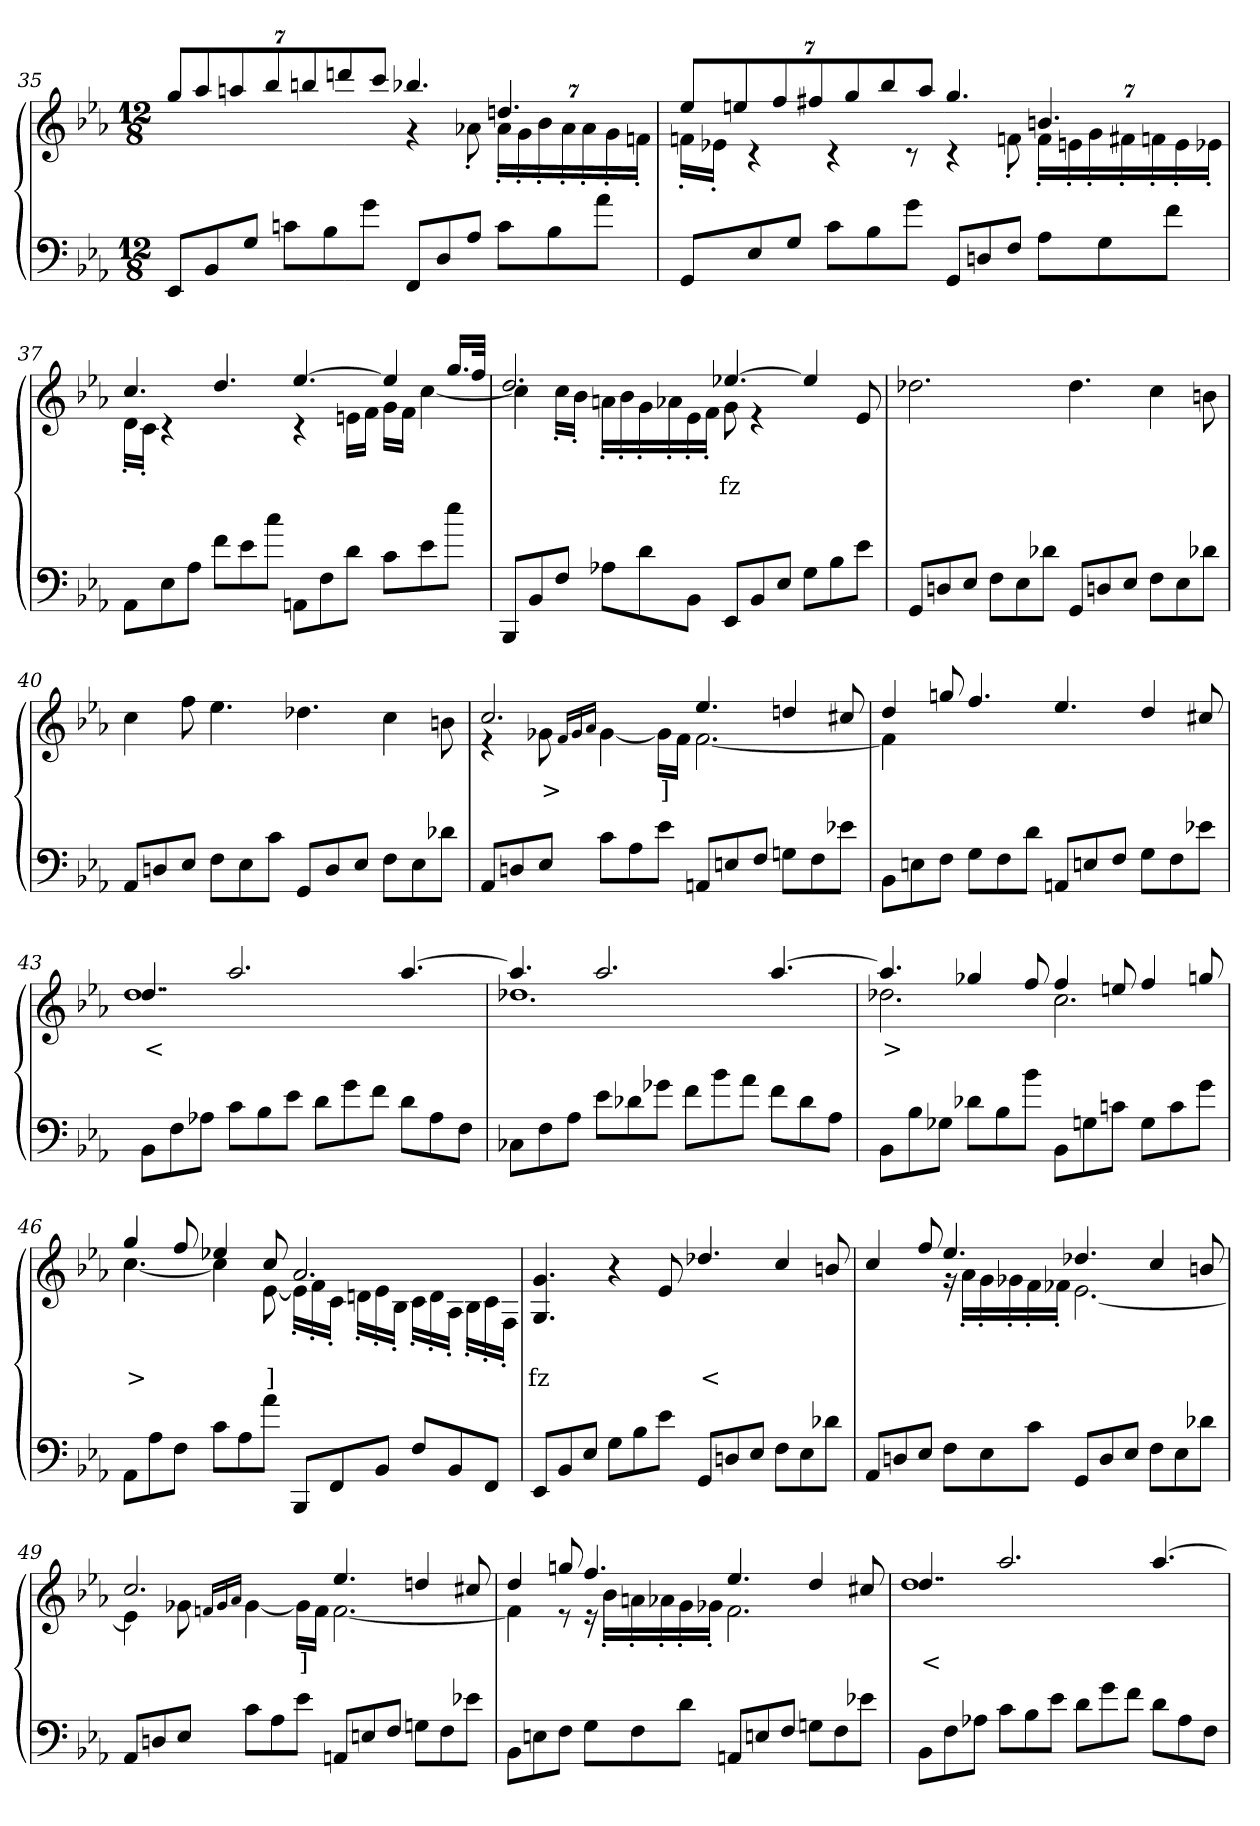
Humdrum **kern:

**kern	**kern	**text
*part2	*part1	*part1
*staff2	*staff1	*staff1
*clefF4	*clefG2	*
*k[b-e-a-]	*k[b-e-a-]	*
*M12/8	*M12/8	*
=35	=35	=35
*	*^	*
8EE-L	28%3gg/L	2.ryy	.
.	28%3aa-	.	.
8BB-	.	.	.
.	28%3aan	.	.
8GJ	.	.	.
.	28%3bb-	.	.
8cnL	.	.	.
.	28%3bbn	.	.
8B-	.	.	.
.	28%3dddn	.	.
8gJ	.	.	.
.	28%3cccJ	.	.
8FFL	4.bb-X	4r	.
8D	.	.	.
8A-J	.	8a-X'>	.
8cL	4.ddn	56%3a-'>LL	.
.	.	56%3g'>	.
.	.	56%3b-'>	.
8B-	.	.	.
.	.	56%3a-'>	.
.	.	56%3a-'>	.
8a-J	.	.	.
.	.	56%3g'>	.
.	.	56%3fn'>JJ	.
=36	=36	=36	=36
8GG/L	28%3ee-L	16fn'>LL	.
.	.	16e-X'>JJ	.
.	28%3een	.	.
8E-	.	4r	.
.	28%3ff	.	.
8GJ	.	.	.
.	28%3ff#X	.	.
8cL	.	4r	.
.	28%3gg	.	.
8B-	.	.	.
.	28%3bb-	.	.
8gJ	.	8r	.
.	28%3aa-J	.	.
8GGL	4.gg	4r	.
8Dn	.	.	.
8FJ	.	8fn'>	.
8A-L	4.bn	56%3f'>LL	.
.	.	56%3en'>	.
.	.	56%3g'>	.
8G	.	.	.
.	.	56%3f#X'>	.
.	.	56%3fn'>	.
8fJ	.	.	.
.	.	56%3e'>	.
.	.	56%3e-X'>JJ	.
=37	=37	=37	=37
8AA-L	4.cc	16d'>LL	.
.	.	16c'>JJ	.
8E-	.	4r	.
8A-J	.	.	.
8fL	4.dd/	4.ryy	.
8e-	.	.	.
8ccJ	.	.	.
8AAnL	[4.ee-	4r	.
8F	.	.	.
8dJ	.	16enLL	.
.	.	16fJJ	.
8cL	4ee-]	16gLL	.
.	.	16fJJ	.
8e-	.	[4cc	.
8ee-J	16.ggLL	.	.
.	32ffJJk	.	.
=38	=38	=38	=38
8BBB-L	2.dd	4cc]	.
8BB-	.	.	.
8FJ	.	16cc'>LL	.
.	.	16b-'>JJ	.
8A-XL	.	16an'>LL	.
.	.	16b-'>	.
8d	.	16g'>	.
.	.	16a-X'>	.
8BB-J	.	16e-'>	.
.	.	16f'>JJ	.
8EE-L	[4.ee-X	8g	fz
8BB-	.	4r	p
8E-J	.	.	.
8GL	4ee-/]	4.ryy	.
8B-	.	.	.
8e-J	8e-	.	.
*	*v	*v	*
=39	=39	=39
8GGL	2.dd-X	.
8Dn	.	.
8E-J	.	.
8FL	.	.
8E-	.	.
8d-XJ	.	.
8GGL	4.dd-	.
8Dn	.	.
8E-J	.	.
8FL	4cc	.
8E-	.	.
8d-XJ	8bn	.
=40	=40	=40
8AA-L	4cc	.
8Dn	.	.
8E-J	8ff	.
8FL	4.ee-	.
8E-	.	.
8cJ	.	.
8GGL	4.dd-X	.
8D	.	.
8E-J	.	.
8FL	4cc	.
8E-	.	.
8d-XJ	8bn	.
=41	=41	=41
*	*^	*
8AA-L	2.cc	4r	.
8Dn	.	.	.
8E-J	.	8g-X	>
.	.	16qf/L	.
.	.	16qg-/	.
.	.	16qa-/J	.
8cL	.	[4g-	.
8A-	.	.	.
8e-J	.	16g-LL]	]
.	.	16fJJ	.
8AAn/L	4.ee-	[2.f	.
8En	.	.	.
8FJ	.	.	.
8GnL	4ddn	.	.
8F	.	.	.
8e-XJ	8cc#X	.	.
=42	=42	=42	=42
8BB-L	4dd	4f]	.
8En	.	.	.
8FJ	8ggn/	1ryy	.
8GL	4.ff/	.	.
8F	.	.	.
8dJ	.	.	.
8AAnL	4.ee-/	.	.
8En	.	.	.
8FJ	.	.	.
8GL	4dd/	.	.
8F	.	4ryy	.
8e-XJ	8cc#X/	.	.
=43	=43	=43	=43
8BB-L	4.dd	1.dd	<
8F	.	.	.
8A-XJ	.	.	.
8cL	2.aa-	.	.
8B-	.	.	.
8e-J	.	.	.
8dL	.	.	.
8g	.	.	.
8fJ	.	.	.
8dL	[4.aa-	.	.
8A-	.	.	.
8FJ	.	.	.
=44	=44	=44	=44
8C-XL	4.aa-]	1.dd-X	.
8F	.	.	.
8A-J	.	.	.
8e-L	2.aa-	.	.
8d-X	.	.	.
8g-XJ	.	.	.
8fL	.	.	.
8b-	.	.	.
8a-J	.	.	.
8fL	[4.aa-	.	.
8d-	.	.	.
8A-J	.	.	.
=45	=45	=45	=45
8BB-L	4.aa-]	2.dd-X	>
8B-	.	.	.
8G-XJ	.	.	.
8d-XL	4gg-X	.	.
8B-	.	.	.
8b-J	8ff	.	.
8BB-L	4ff	2.cc	.
8Gn	.	.	.
8cnJ	8een	.	.
8GL	4ff	.	.
8c	.	.	.
8gJ	8ggn	.	.
=46	=46	=46	=46
8AA-L	4gg	[4.cc	>
8A-	.	.	.
8FJ	8ff	.	.
8cL	4ee-X	4cc]	.
8A-	.	.	.
8a-J	8cc	[8e-	]
8BBB-L	2.a-	16e-'>LL]	.
.	.	16f'>	.
8FF	.	16c'>JJ	.
.	.	16dn'>LL	.
8BB-J	.	16e-'>	.
.	.	16B-'>JJ	.
8FL	.	16c'>LL	.
.	.	16d'>	.
8BB-	.	16A-'>JJ	.
.	.	16B-'>LL	.
8FFJ	.	16c'>	.
.	.	16F'>JJ	.
*	*v	*v	*
=47	=47	=47
8EE-L	4.g 4.G	fz
8BB-	.	.
8E-J	.	.
8GL	4r	.
8B-	.	.
8e-J	8e-	.
8GGL	4.dd-X/	<
8Dn	.	.
8E-J	.	.
8FL	4cc/	.
8E-	.	.
8d-XJ	8bn/	.
=48	=48	=48
*	*^	*
8AA-L	4cc/	4.ryy	.
8Dn	.	.	.
8E-J	8ff/	.	.
8FL	4.ee-	16r	.
.	.	16a-'>LL	.
8E-	.	16g'>	.
.	.	16g-X'>	.
8cJ	.	16f'>	.
.	.	16f-X'>JJ	.
8GGL	4.dd-X	[2.e-	.
8D	.	.	.
8E-J	.	.	.
8FL	4cc	.	.
8E-	.	.	.
8d-XJ	8bn	.	.
=49	=49	=49	=49
8AA-L	2.cc	4e-]	.
8Dn	.	.	.
8E-J	.	8g-X	.
.	.	16qfn/L	.
.	.	16qg-/	.
.	.	16qa-/J	.
8cL	.	[4g-	.
8A-	.	.	.
8e-J	.	16g-LL]	]
.	.	16fJJ	.
8AAn/L	4.ee-	[2.f	.
8En	.	.	.
8FJ	.	.	.
8GnL	4ddn	.	.
8F	.	.	.
8e-XJ	8cc#X	.	.
=50	=50	=50	=50
8BB-L	4dd	4f]	.
8En	.	.	.
8FJ	8ggn	8r	.
8GL	4.ff	16r	.
.	.	16b-'>LL	.
8F	.	16an'>	.
.	.	16a-X'>	.
8dJ	.	16g'>	.
.	.	16g-X'>JJ	.
8AAnL	4.ee-	2.f	.
8En	.	.	.
8FJ	.	.	.
8GnL	4dd	.	.
8F	.	.	.
8e-XJ	8cc#X	.	.
=51	=51	=51	=51
8BB-L	4.dd	1.dd	<
8F	.	.	.
8A-XJ	.	.	.
8cL	2.aa-	.	.
8B-	.	.	.
8e-J	.	.	.
8dL	.	.	.
8g	.	.	.
8fJ	.	.	.
8dL	[4.aa-	.	.
8A-	.	.	.
8FJ	.	.	.
*	*v	*v	*
=	=	=
*-	*-	*-
